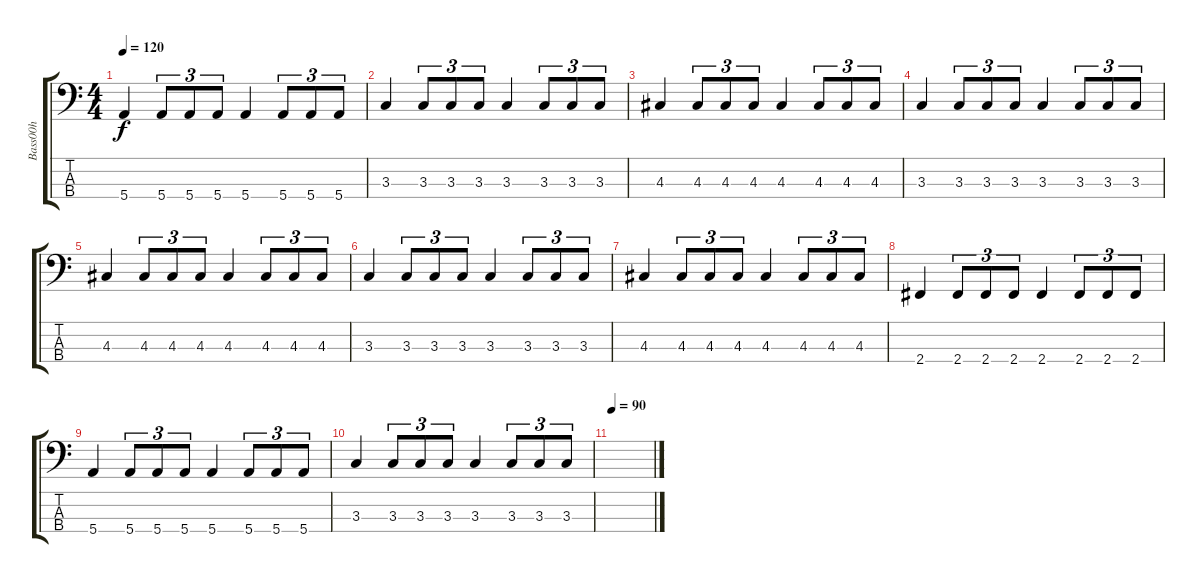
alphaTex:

\track ("Bass00h" "Bass00h") {instrument electricbassfinger}
\staff {score tabs}
\tuning (G2 D2 A1 E1) {hide}
\ts (4 4)
\tempo 120
\clef f4
\ks c
5.4.4{dy f} 5.4.8{tu (3 2)} 5.4.8{tu (3 2)} 5.4.8{tu (3 2)} 5.4.4 5.4.8{tu (3 2)} 5.4.8{tu (3 2)} 5.4.8{tu (3 2)} |
3.3.4 3.3.8{tu (3 2)} 3.3.8{tu (3 2)} 3.3.8{tu (3 2)} 3.3.4 3.3.8{tu (3 2)} 3.3.8{tu (3 2)} 3.3.8{tu (3 2)} |
4.3.4 4.3.8{tu (3 2)} 4.3.8{tu (3 2)} 4.3.8{tu (3 2)} 4.3.4 4.3.8{tu (3 2)} 4.3.8{tu (3 2)} 4.3.8{tu (3 2)} |
3.3.4 3.3.8{tu (3 2)} 3.3.8{tu (3 2)} 3.3.8{tu (3 2)} 3.3.4 3.3.8{tu (3 2)} 3.3.8{tu (3 2)} 3.3.8{tu (3 2)} |
4.3.4 4.3.8{tu (3 2)} 4.3.8{tu (3 2)} 4.3.8{tu (3 2)} 4.3.4 4.3.8{tu (3 2)} 4.3.8{tu (3 2)} 4.3.8{tu (3 2)} |
3.3.4 3.3.8{tu (3 2)} 3.3.8{tu (3 2)} 3.3.8{tu (3 2)} 3.3.4 3.3.8{tu (3 2)} 3.3.8{tu (3 2)} 3.3.8{tu (3 2)} |
4.3.4 4.3.8{tu (3 2)} 4.3.8{tu (3 2)} 4.3.8{tu (3 2)} 4.3.4 4.3.8{tu (3 2)} 4.3.8{tu (3 2)} 4.3.8{tu (3 2)} |
2.4.4 2.4.8{tu (3 2)} 2.4.8{tu (3 2)} 2.4.8{tu (3 2)} 2.4.4 2.4.8{tu (3 2)} 2.4.8{tu (3 2)} 2.4.8{tu (3 2)} |
5.4.4 5.4.8{tu (3 2)} 5.4.8{tu (3 2)} 5.4.8{tu (3 2)} 5.4.4 5.4.8{tu (3 2)} 5.4.8{tu (3 2)} 5.4.8{tu (3 2)} |
3.3.4 3.3.8{tu (3 2)} 3.3.8{tu (3 2)} 3.3.8{tu (3 2)} 3.3.4 3.3.8{tu (3 2)} 3.3.8{tu (3 2)} 3.3.8{tu (3 2)} |
\tempo 90
